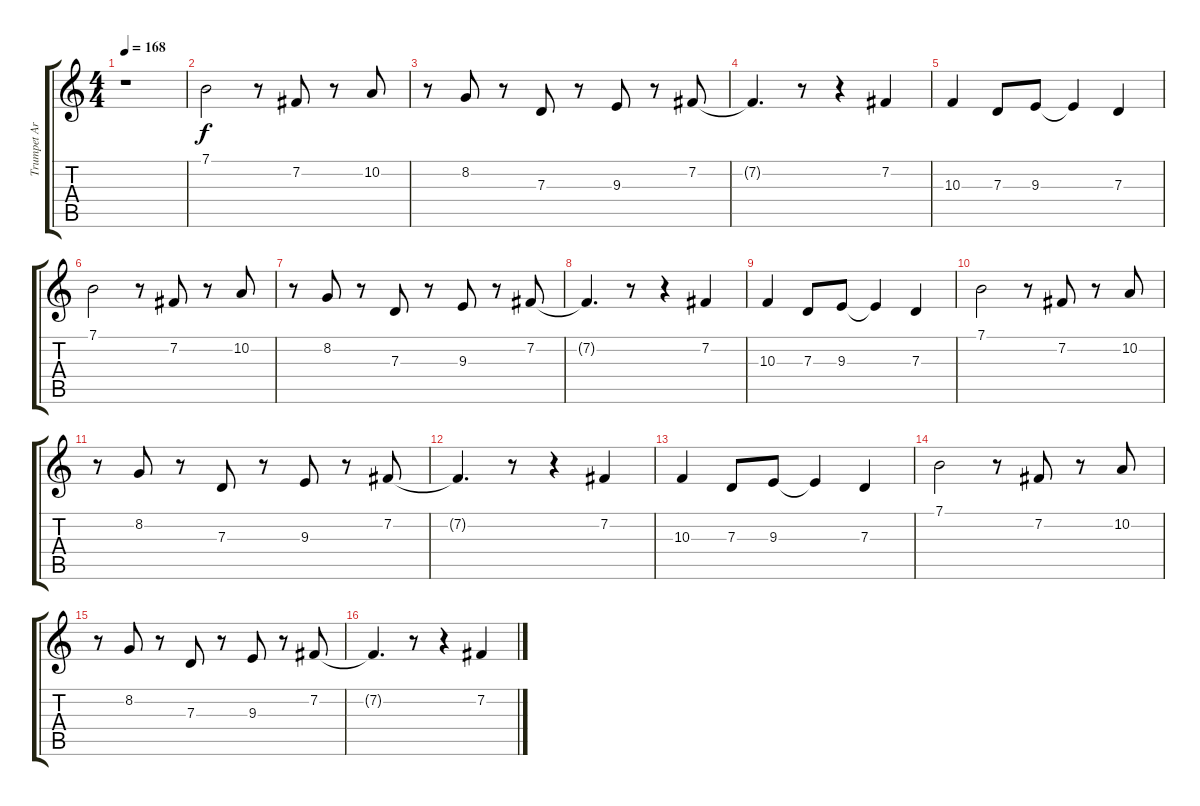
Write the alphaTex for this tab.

\track ("Trumpet Arrangées for G2" "Trumpet Ar") {instrument trumpet}
\staff {score tabs}
\tuning (E4 B3 G3 D3 A2 E2) {hide}
\ts (4 4)
\tempo 168
\clef g2
\ks c
r.1{dy f} |
7.1.2 r.8 7.2.8 r.8 10.2.8 |
r.8 8.2.8 r.8 7.3.8 r.8 9.3.8 r.8 7.2.8 |
7.2{t}.4{d} r.8 r.4 7.2.4 |
10.3.4 7.3.8 9.3.8 9.3{t}.4 7.3.4 |
7.1.2 r.8 7.2.8 r.8 10.2.8 |
r.8 8.2.8 r.8 7.3.8 r.8 9.3.8 r.8 7.2.8 |
7.2{t}.4{d} r.8 r.4 7.2.4 |
10.3.4 7.3.8 9.3.8 9.3{t}.4 7.3.4 |
7.1.2 r.8 7.2.8 r.8 10.2.8 |
r.8 8.2.8 r.8 7.3.8 r.8 9.3.8 r.8 7.2.8 |
7.2{t}.4{d} r.8 r.4 7.2.4 |
10.3.4 7.3.8 9.3.8 9.3{t}.4 7.3.4 |
7.1.2 r.8 7.2.8 r.8 10.2.8 |
r.8 8.2.8 r.8 7.3.8 r.8 9.3.8 r.8 7.2.8 |
7.2{t}.4{d} r.8 r.4 7.2.4
